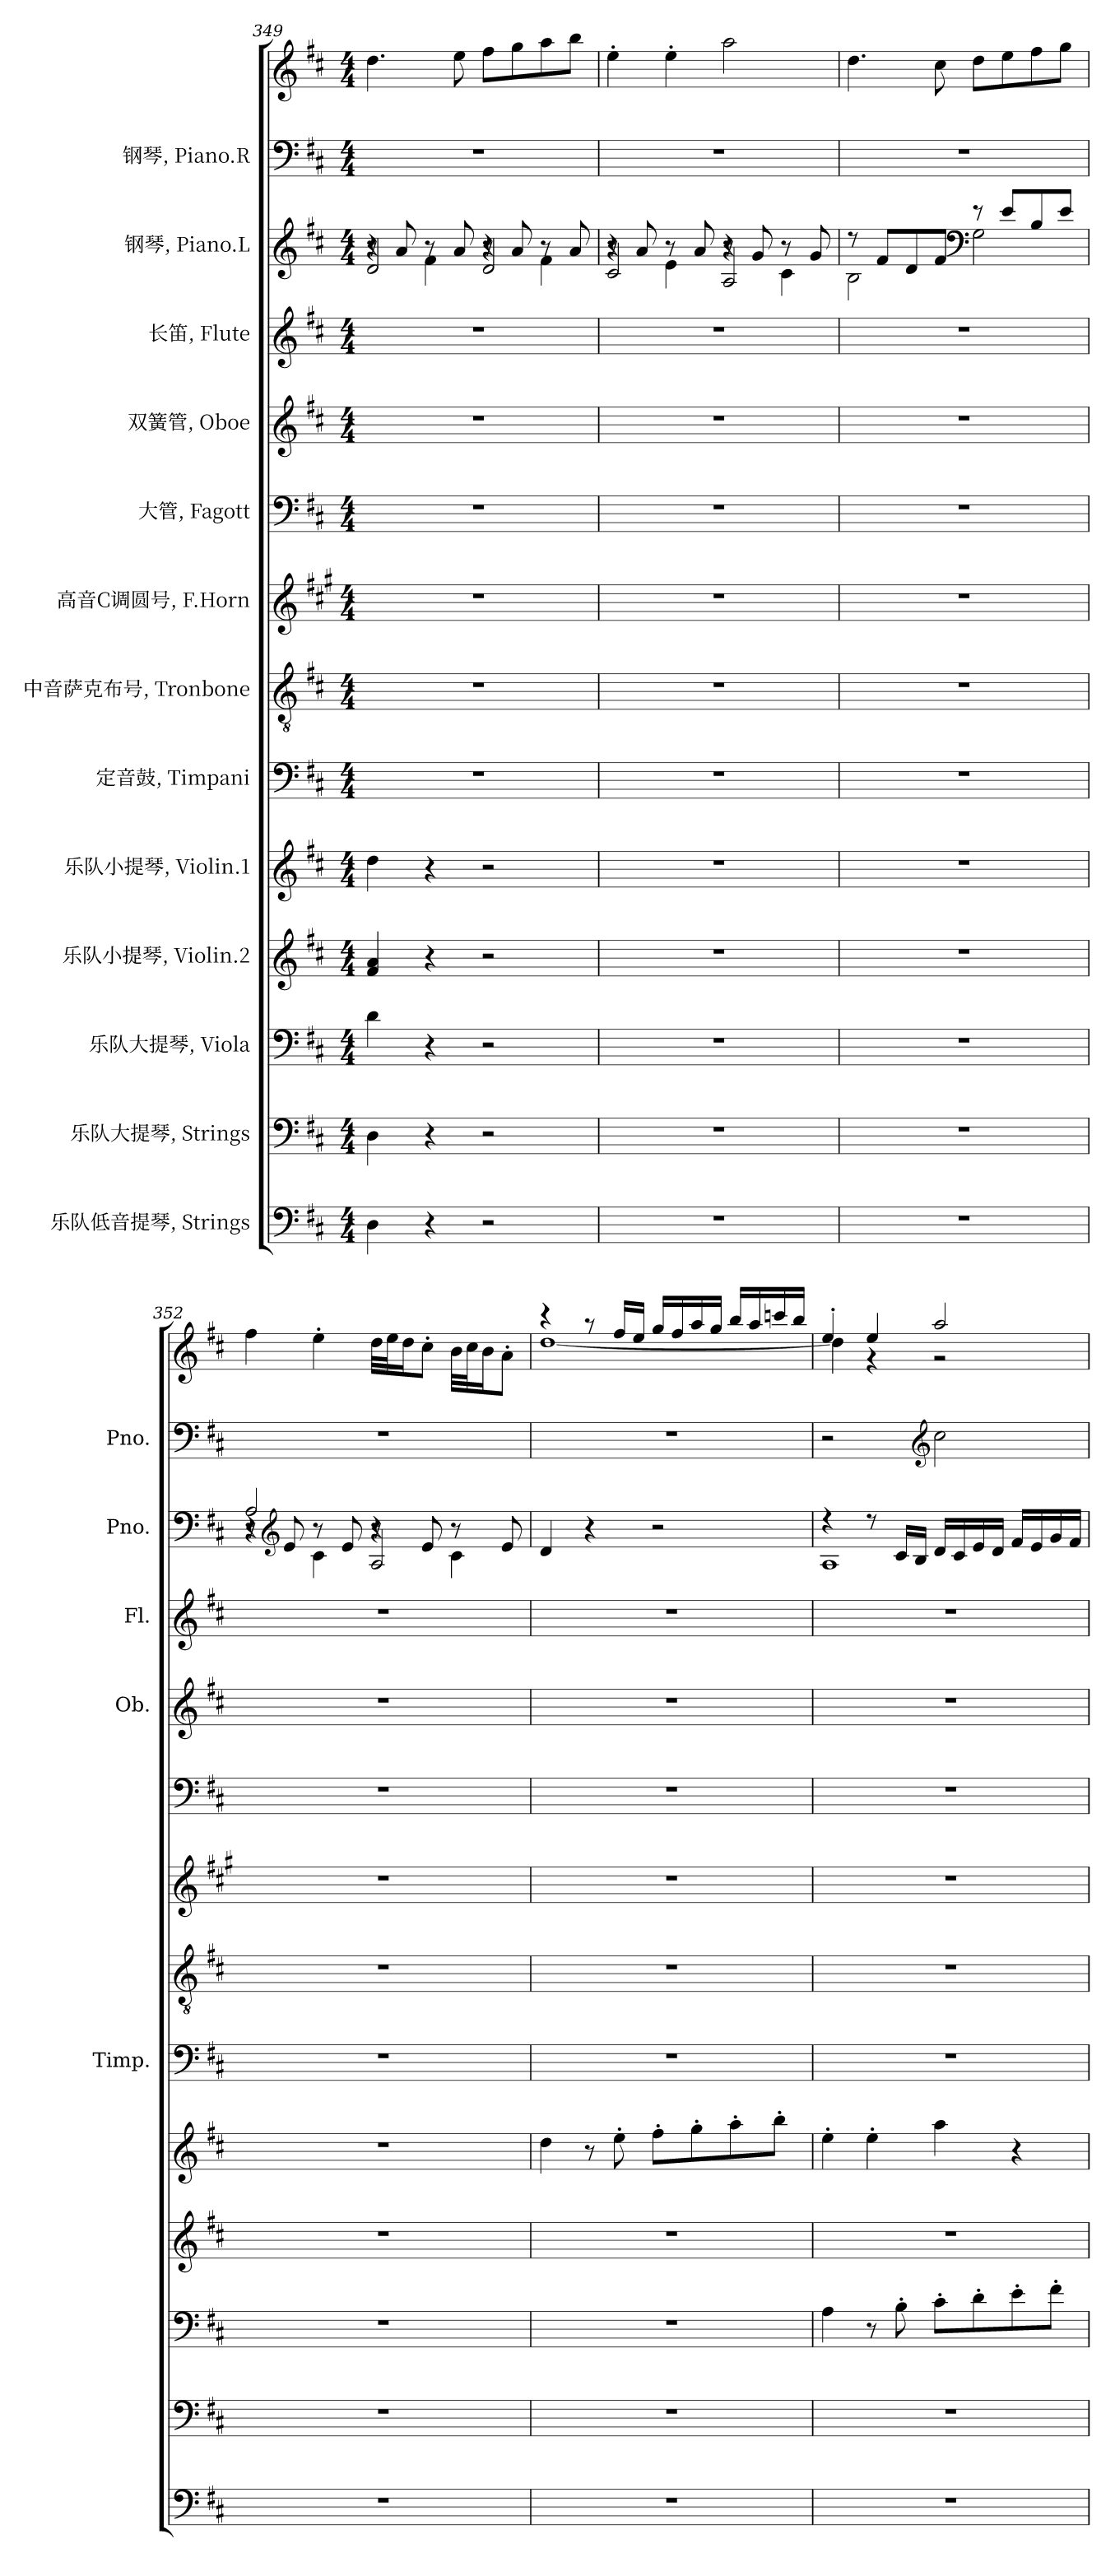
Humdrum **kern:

**kern	**kern	**kern	**kern	**kern	**kern	**kern	**kern	**kern	**kern	**kern	**kern	**kern	**kern
*part13	*part12	*part11	*part10	*part9	*part8	*part7	*part6	*part5	*part4	*part3	*part2	*part1	*part1
*staff14	*staff13	*staff12	*staff11	*staff10	*staff9	*staff8	*staff7	*staff6	*staff5	*staff4	*staff3	*staff2	*staff1
*I"乐队低音提琴, Strings	*I"乐队大提琴, Strings	*I"乐队大提琴, Viola	*I"乐队小提琴, Violin.2	*I"乐队小提琴, Violin.1	*I"定音鼓, Timpani	*I"中音萨克布号, Tronbone	*I"高音C调圆号, F.Horn	*I"大管, Fagott	*I"双簧管, Oboe	*I"长笛, Flute	*I"钢琴, Piano.L	*I"钢琴, Piano.R	*
*	*	*	*	*	*I'Timp.	*	*	*	*I'Ob.	*I'Fl.	*I'Pno.	*I'Pno.	*
!!LO:PB:g=z
*clefF4	*clefF4	*clefF4	*clefG2	*clefG2	*clefF4	*clefGv2	*clefG2	*clefF4	*clefG2	*clefG2	*clefG2	*clefF4	*clefG2
*ITrd7c12	*	*	*	*	*	*	*ITrd4c7	*	*	*	*	*	*
*k[f#c#]	*k[f#c#]	*k[f#c#]	*k[f#c#]	*k[f#c#]	*k[f#c#]	*k[f#c#]	*k[f#c#]	*k[f#c#]	*k[f#c#]	*k[f#c#]	*k[f#c#]	*k[f#c#]	*k[f#c#]
*M4/4	*M4/4	*M4/4	*M4/4	*M4/4	*M4/4	*M4/4	*M4/4	*M4/4	*M4/4	*M4/4	*M4/4	*M4/4	*M4/4
=349	=349	=349	=349	=349	=349	=349	=349	=349	=349	=349	=349	=349	=349
*	*	*	*	*	*	*	*	*	*	*	*^	*	*
*	*	*	*	*	*	*	*	*	*	*	*	*^	*	*
4DD\	4D\	4d\	4f#/ 4a/	4dd\	1r	1r	1r	1r	1r	1r	8r	4r	2d/	1r	4.dd\
.	.	.	.	.	.	.	.	.	.	.	8a/	.	.	.	.
4r	4r	4r	4r	4r	.	.	.	.	.	.	8r	4f#\	.	.	.
.	.	.	.	.	.	.	.	.	.	.	8a/	.	.	.	8ee\
2r	2r	2r	2r	2r	.	.	.	.	.	.	8r	4r	2d/	.	8ff#\L
.	.	.	.	.	.	.	.	.	.	.	8a/	.	.	.	8gg\
.	.	.	.	.	.	.	.	.	.	.	8r	4f#\	.	.	8aa\
.	.	.	.	.	.	.	.	.	.	.	8a/	.	.	.	8bb\J
=350	=350	=350	=350	=350	=350	=350	=350	=350	=350	=350	=350	=350	=350	=350	=350
1r	1r	1r	1r	1r	1r	1r	1r	1r	1r	1r	8r	4r	2c#/	1r	4ee'\
.	.	.	.	.	.	.	.	.	.	.	8a/	.	.	.	.
.	.	.	.	.	.	.	.	.	.	.	8r	4e\	.	.	4ee'\
.	.	.	.	.	.	.	.	.	.	.	8a/	.	.	.	.
.	.	.	.	.	.	.	.	.	.	.	8r	4r	2A/	.	2aa\
.	.	.	.	.	.	.	.	.	.	.	8g/	.	.	.	.
.	.	.	.	.	.	.	.	.	.	.	8r	4c#\	.	.	.
.	.	.	.	.	.	.	.	.	.	.	8g/	.	.	.	.
*	*	*	*	*	*	*	*	*	*	*	*	*v	*v	*	*
=351	=351	=351	=351	=351	=351	=351	=351	=351	=351	=351	=351	=351	=351	=351
1r	1r	1r	1r	1r	1r	1r	1r	1r	1r	1r	8r	2B\	1r	4.dd\
.	.	.	.	.	.	.	.	.	.	.	8f#/L	.	.	.
.	.	.	.	.	.	.	.	.	.	.	8d/	.	.	.
.	.	.	.	.	.	.	.	.	.	.	8f#/J	.	.	8cc#\
*	*	*	*	*	*	*	*	*	*	*	*clefF4	*	*	*
.	.	.	.	.	.	.	.	.	.	.	8r	2G\	.	8dd\L
.	.	.	.	.	.	.	.	.	.	.	8e/L	.	.	8ee\
.	.	.	.	.	.	.	.	.	.	.	8B/	.	.	8ff#\
.	.	.	.	.	.	.	.	.	.	.	8e/J	.	.	8gg\J
!!LO:PB:g=z
=352	=352	=352	=352	=352	=352	=352	=352	=352	=352	=352	=352	=352	=352	=352
*	*	*	*	*	*	*	*	*	*	*	*	*^	*	*
1r	1r	1r	1r	1r	1r	1r	1r	1r	1r	1r	8r	4r	2A/	1r	4ff#\
*	*	*	*	*	*	*	*	*	*	*	*clefG2	*	*	*	*
.	.	.	.	.	.	.	.	.	.	.	8e/	.	.	.	.
.	.	.	.	.	.	.	.	.	.	.	8r	4c#\	.	.	4ee'\
.	.	.	.	.	.	.	.	.	.	.	8e/	.	.	.	.
.	.	.	.	.	.	.	.	.	.	.	8r	4r	2A/	.	32dd\LLL
.	.	.	.	.	.	.	.	.	.	.	.	.	.	.	32ee\J
.	.	.	.	.	.	.	.	.	.	.	.	.	.	.	16dd\J
.	.	.	.	.	.	.	.	.	.	.	8e/	.	.	.	8cc#'\J
.	.	.	.	.	.	.	.	.	.	.	8r	4c#\	.	.	32b\LLL
.	.	.	.	.	.	.	.	.	.	.	.	.	.	.	32cc#\J
.	.	.	.	.	.	.	.	.	.	.	.	.	.	.	16b\J
.	.	.	.	.	.	.	.	.	.	.	8e/	.	.	.	8a'\J
*	*	*	*	*	*	*	*	*	*	*	*v	*v	*v	*	*
=353	=353	=353	=353	=353	=353	=353	=353	=353	=353	=353	=353	=353	=353
*	*	*	*	*	*	*	*	*	*	*	*	*	*^
1r	1r	1r	1r	4dd\	1r	1r	1r	1r	1r	1r	4d/	1r	4r	[1dd
.	.	.	.	8r	.	.	.	.	.	.	4r	.	8r	.
.	.	.	.	8ee'\	.	.	.	.	.	.	.	.	16ff#/LL	.
.	.	.	.	.	.	.	.	.	.	.	.	.	16ee/JJ	.
.	.	.	.	8ff#'\L	.	.	.	.	.	.	2r	.	16gg/LL	.
.	.	.	.	.	.	.	.	.	.	.	.	.	16ff#/	.
.	.	.	.	8gg'\	.	.	.	.	.	.	.	.	16aa/	.
.	.	.	.	.	.	.	.	.	.	.	.	.	16gg/JJ	.
.	.	.	.	8aa'\	.	.	.	.	.	.	.	.	16bb/LL	.
.	.	.	.	.	.	.	.	.	.	.	.	.	16aa/	.
.	.	.	.	8bb'\J	.	.	.	.	.	.	.	.	16cccn/	.
.	.	.	.	.	.	.	.	.	.	.	.	.	16bb/JJ	.
!!LO:PB:g=z	!!
=354	=354	=354	=354	=354	=354	=354	=354	=354	=354	=354	=354	=354	=354	=354
*	*	*	*	*	*	*	*	*	*	*	*^	*	*	*
1r	1r	4A\	1r	4ee'\	1r	1r	1r	1r	1r	1r	4r	1A	2r	4ee'/	4dd\]
.	.	8r	.	4ee'\	.	.	.	.	.	.	8r	.	.	4ee/	4r
.	.	8B'\	.	.	.	.	.	.	.	.	16c#/LL	.	.	.	.
.	.	.	.	.	.	.	.	.	.	.	16B/JJ	.	.	.	.
*	*	*	*	*	*	*	*	*	*	*	*	*	*clefG2	*	*
.	.	8c#'\L	.	4aa\	.	.	.	.	.	.	16d/LL	.	2cc#\	2aa/	2r
.	.	.	.	.	.	.	.	.	.	.	16c#/	.	.	.	.
.	.	8d'\	.	.	.	.	.	.	.	.	16e/	.	.	.	.
.	.	.	.	.	.	.	.	.	.	.	16d/JJ	.	.	.	.
.	.	8e'\	.	4r	.	.	.	.	.	.	16f#/LL	.	.	.	.
.	.	.	.	.	.	.	.	.	.	.	16e/	.	.	.	.
.	.	8f#'\J	.	.	.	.	.	.	.	.	16g/	.	.	.	.
.	.	.	.	.	.	.	.	.	.	.	16f#/JJ	.	.	.	.
*	*	*	*	*	*	*	*	*	*	*	*v	*v	*	*v	*v
=	=	=	=	=	=	=	=	=	=	=	=	=	=
*-	*-	*-	*-	*-	*-	*-	*-	*-	*-	*-	*-	*-	*-
